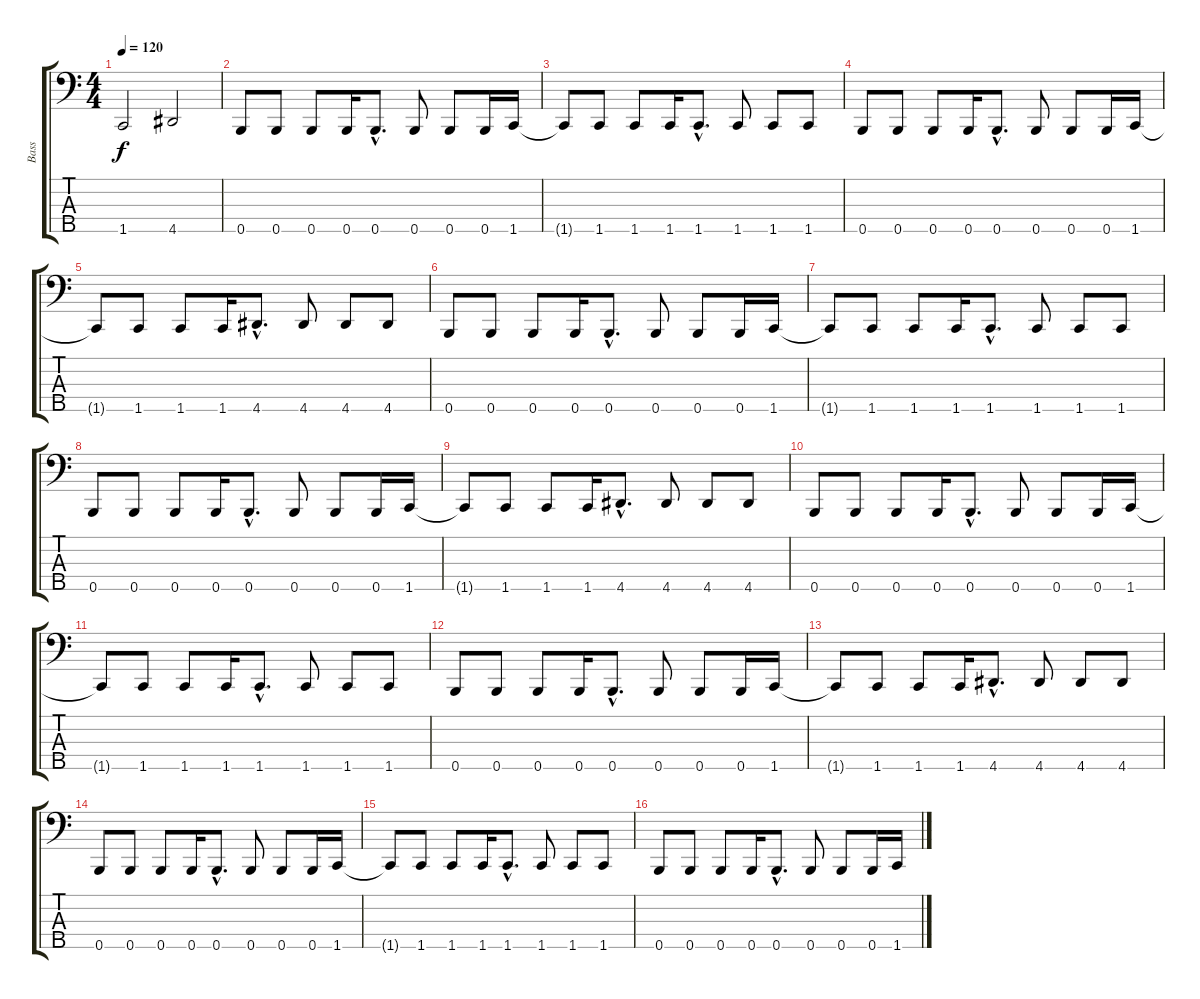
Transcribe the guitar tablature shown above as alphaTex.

\track ("Bass" "Bass") {instrument electricbasspick}
\staff {score tabs}
\tuning (G2 D2 A1 E1 B0) {hide}
\ts (4 4)
\tempo 120
\clef f4
\ks c
1.5{t}.2{dy f} 4.5.2 |
\section ("" "")
0.5.8 0.5.8 0.5.8 0.5.16 0.5{hac}.8{d} 0.5.8 0.5.8 0.5.16 1.5.16 |
1.5{t}.8 1.5.8 1.5.8 1.5.16 1.5{hac}.8{d} 1.5.8 1.5.8 1.5.8 |
0.5.8 0.5.8 0.5.8 0.5.16 0.5{hac}.8{d} 0.5.8 0.5.8 0.5.16 1.5.16 |
1.5{t}.8 1.5.8 1.5.8 1.5.16 4.5{hac}.8{d} 4.5.8 4.5.8 4.5.8 |
0.5.8 0.5.8 0.5.8 0.5.16 0.5{hac}.8{d} 0.5.8 0.5.8 0.5.16 1.5.16 |
1.5{t}.8 1.5.8 1.5.8 1.5.16 1.5{hac}.8{d} 1.5.8 1.5.8 1.5.8 |
0.5.8 0.5.8 0.5.8 0.5.16 0.5{hac}.8{d} 0.5.8 0.5.8 0.5.16 1.5.16 |
1.5{t}.8 1.5.8 1.5.8 1.5.16 4.5{hac}.8{d} 4.5.8 4.5.8 4.5.8 |
0.5.8 0.5.8 0.5.8 0.5.16 0.5{hac}.8{d} 0.5.8 0.5.8 0.5.16 1.5.16 |
1.5{t}.8 1.5.8 1.5.8 1.5.16 1.5{hac}.8{d} 1.5.8 1.5.8 1.5.8 |
0.5.8 0.5.8 0.5.8 0.5.16 0.5{hac}.8{d} 0.5.8 0.5.8 0.5.16 1.5.16 |
1.5{t}.8 1.5.8 1.5.8 1.5.16 4.5{hac}.8{d} 4.5.8 4.5.8 4.5.8 |
0.5.8 0.5.8 0.5.8 0.5.16 0.5{hac}.8{d} 0.5.8 0.5.8 0.5.16 1.5.16 |
1.5{t}.8 1.5.8 1.5.8 1.5.16 1.5{hac}.8{d} 1.5.8 1.5.8 1.5.8 |
0.5.8 0.5.8 0.5.8 0.5.16 0.5{hac}.8{d} 0.5.8 0.5.8 0.5.16 1.5.16
